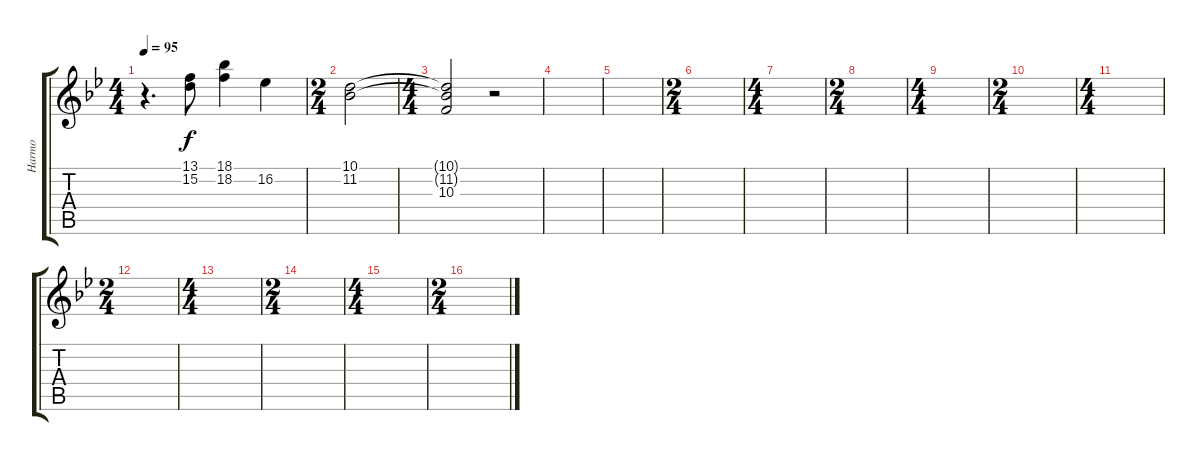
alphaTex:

\track ("Harmo" "Harmo") {instrument harmonica}
\staff {score tabs}
\tuning (E4 B3 G3 D3 A2 E2) {hide}
\ts (4 4)
\tempo 95
\clef g2
\ks bb
r.4{d dy f} (13.1 15.2).8 (18.1 18.2).4 16.2.4 |
\ts (2 4)
(10.1 11.2).2 |
\ts (4 4)
(10.1{t} 11.2{t} 10.3).2 r.2 |
|
|
\ts (2 4)
|
\ts (4 4)
|
\ts (2 4)
|
\ts (4 4)
|
\ts (2 4)
|
\ts (4 4)
|
\ts (2 4)
|
\ts (4 4)
|
\ts (2 4)
|
\ts (4 4)
|
\ts (2 4)
